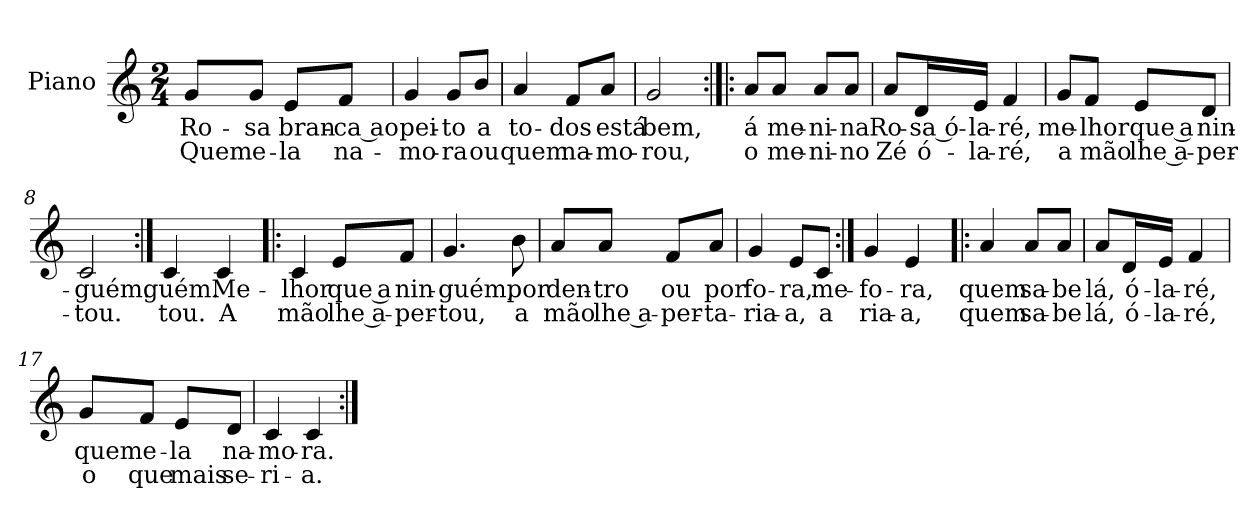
**kern	**text	**text
*part1	*part1	*part1
*staff1	*staff1	*staff1
*I"Piano	*	*
*I'Pno.	*	*
*clefG2	*	*
*k[]	*	*
*M2/4	*	*
=1	=1	=1
8g/L	Ro-	Quem
8g/J	-sa	e-
8e/L	bran-	-la
8f/J	-ca ao	na-
=2	=2	=2
4g/	pei-	-mo-
8g/L	-to	-ra
8b/J	a	ou
=3	=3	=3
4a/	to-	quem
8f/L	-dos	na-
8a/J	está	-mo-
=4	=4	=4
2g/	bem,	-rou,
=5:|!|:	=5:|!|:	=5:|!|:
8a/L	á	o
8a/J	me-	me-
8a/L	-ni-	-ni-
8a/J	-na	-no
=6	=6	=6
8a/L	Ro-	Zé
16d/L	-sa ó-	ó-
16e/JJ	-la-	-la-
4f/	-ré,	-ré,
!!LO:LB:g=z
=7	=7	=7
8g/L	me-	a
8f/J	-lhor	mão
8e/L	que a	lhe a-
8d/J	nin-	-per-
=8	=8	=8
2c/	-guém.	-tou.
=9:|!	=9:|!	=9:|!
4c/	guém.	tou.
4c/	Me-	A
=10!|:	=10!|:	=10!|:
4c/	-lhor	mão
8e/L	que a	lhe a-
8f/J	nin-	-per-
=11	=11	=11
4.g/	-guém,	-tou,
8b\	por	a
=12	=12	=12
8a/L	den-	mão
8a/J	-tro	lhe a-
8f/L	ou	-per-
8a/J	por	-ta-
!!LO:LB:g=z
=13	=13	=13
4g/	fo-	-ria-
8e/L	-ra,	-a,
8c/J	me-	a
=14:|!	=14:|!	=14:|!
4g/	-fo-	ria-
4e/	-ra,	-a,
=15!|:	=15!|:	=15!|:
4a/	quem	quem
8a/L	sa-	sa-
8a/J	-be	-be
=16	=16	=16
8a/L	lá,	lá,
16d/L	ó-	ó-
16e/JJ	-la-	-la-
4f/	-ré,	-ré,
=17	=17	=17
8g/L	quem	o
8f/J	e-	que
8e/L	-la	mais
8d/J	na-	se-
=18	=18	=18
4c/	-mo-	-ri-
4c/	-ra.	-a.
=:|!	=:|!	=:|!
*-	*-	*-
